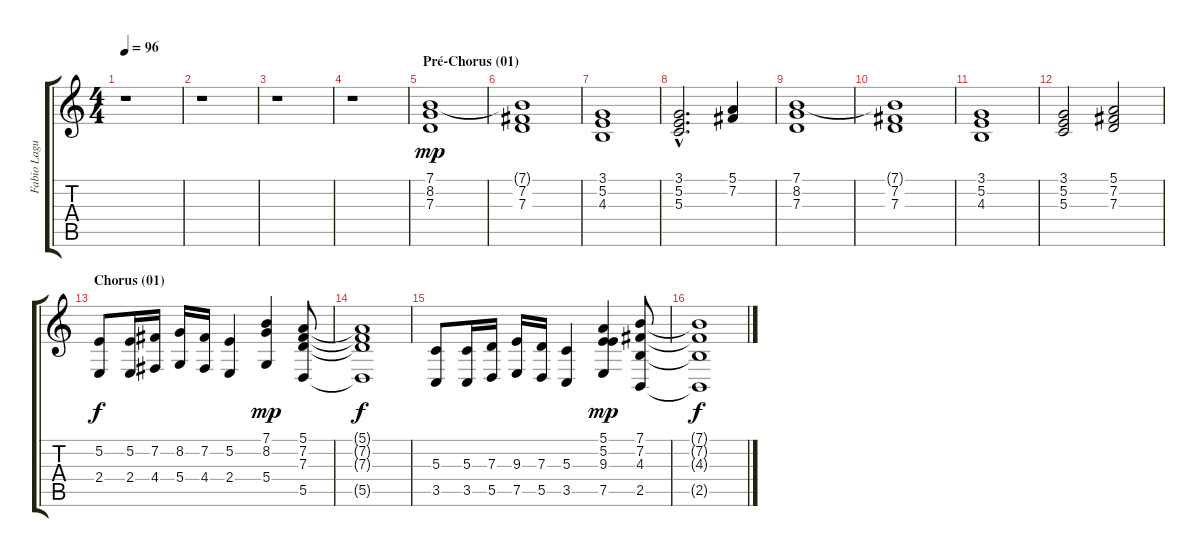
\track ("Fabio Laguna" "Fabio Lagu") {instrument stringensemble1}
\staff {score tabs}
\tuning (E4 B3 G3 D3 A2 E2) {hide}
\ts (4 4)
\tempo 96
\clef g2
\ks c
r.1{dy p} |
r.1 |
r.1 |
r.1 |
\section ("" "Pré-Chorus (01)")
(7.1 8.2 7.3).1{dy mp volume 13} |
(7.1{t} 7.2 7.3).1 |
(3.1 5.2 4.3).1 |
(3.1{hac} 5.2{hac} 5.3{hac}).2{d} (5.1 7.2).4 |
(7.1 8.2 7.3).1 |
(7.1{t} 7.2 7.3).1 |
(3.1 5.2 4.3).1 |
(3.1 5.2 5.3).2 (5.1 7.2 7.3).2 |
\section ("" "Chorus (01)")
(5.2 2.4).8{dy f} (5.2 2.4).16 (7.2 4.4).16 (8.2 5.4).16 (7.2 4.4).16 (5.2 2.4).4 (7.1 8.2 5.4).4{dy mp} (5.1 7.2 7.3 5.5).8 |
(5.1{t} 7.2{t} 7.3{t} 5.5{t}).1{dy f} |
(5.3 3.5).8 (5.3 3.5).16 (7.3 5.5).16 (9.3 7.5).16 (7.3 5.5).16 (5.3 3.5).4 (5.1 5.2 9.3 7.5).4{dy mp} (7.1 7.2 4.3 2.5).8 |
(7.1{t} 7.2{t} 4.3{t} 2.5{t}).1{dy f}
